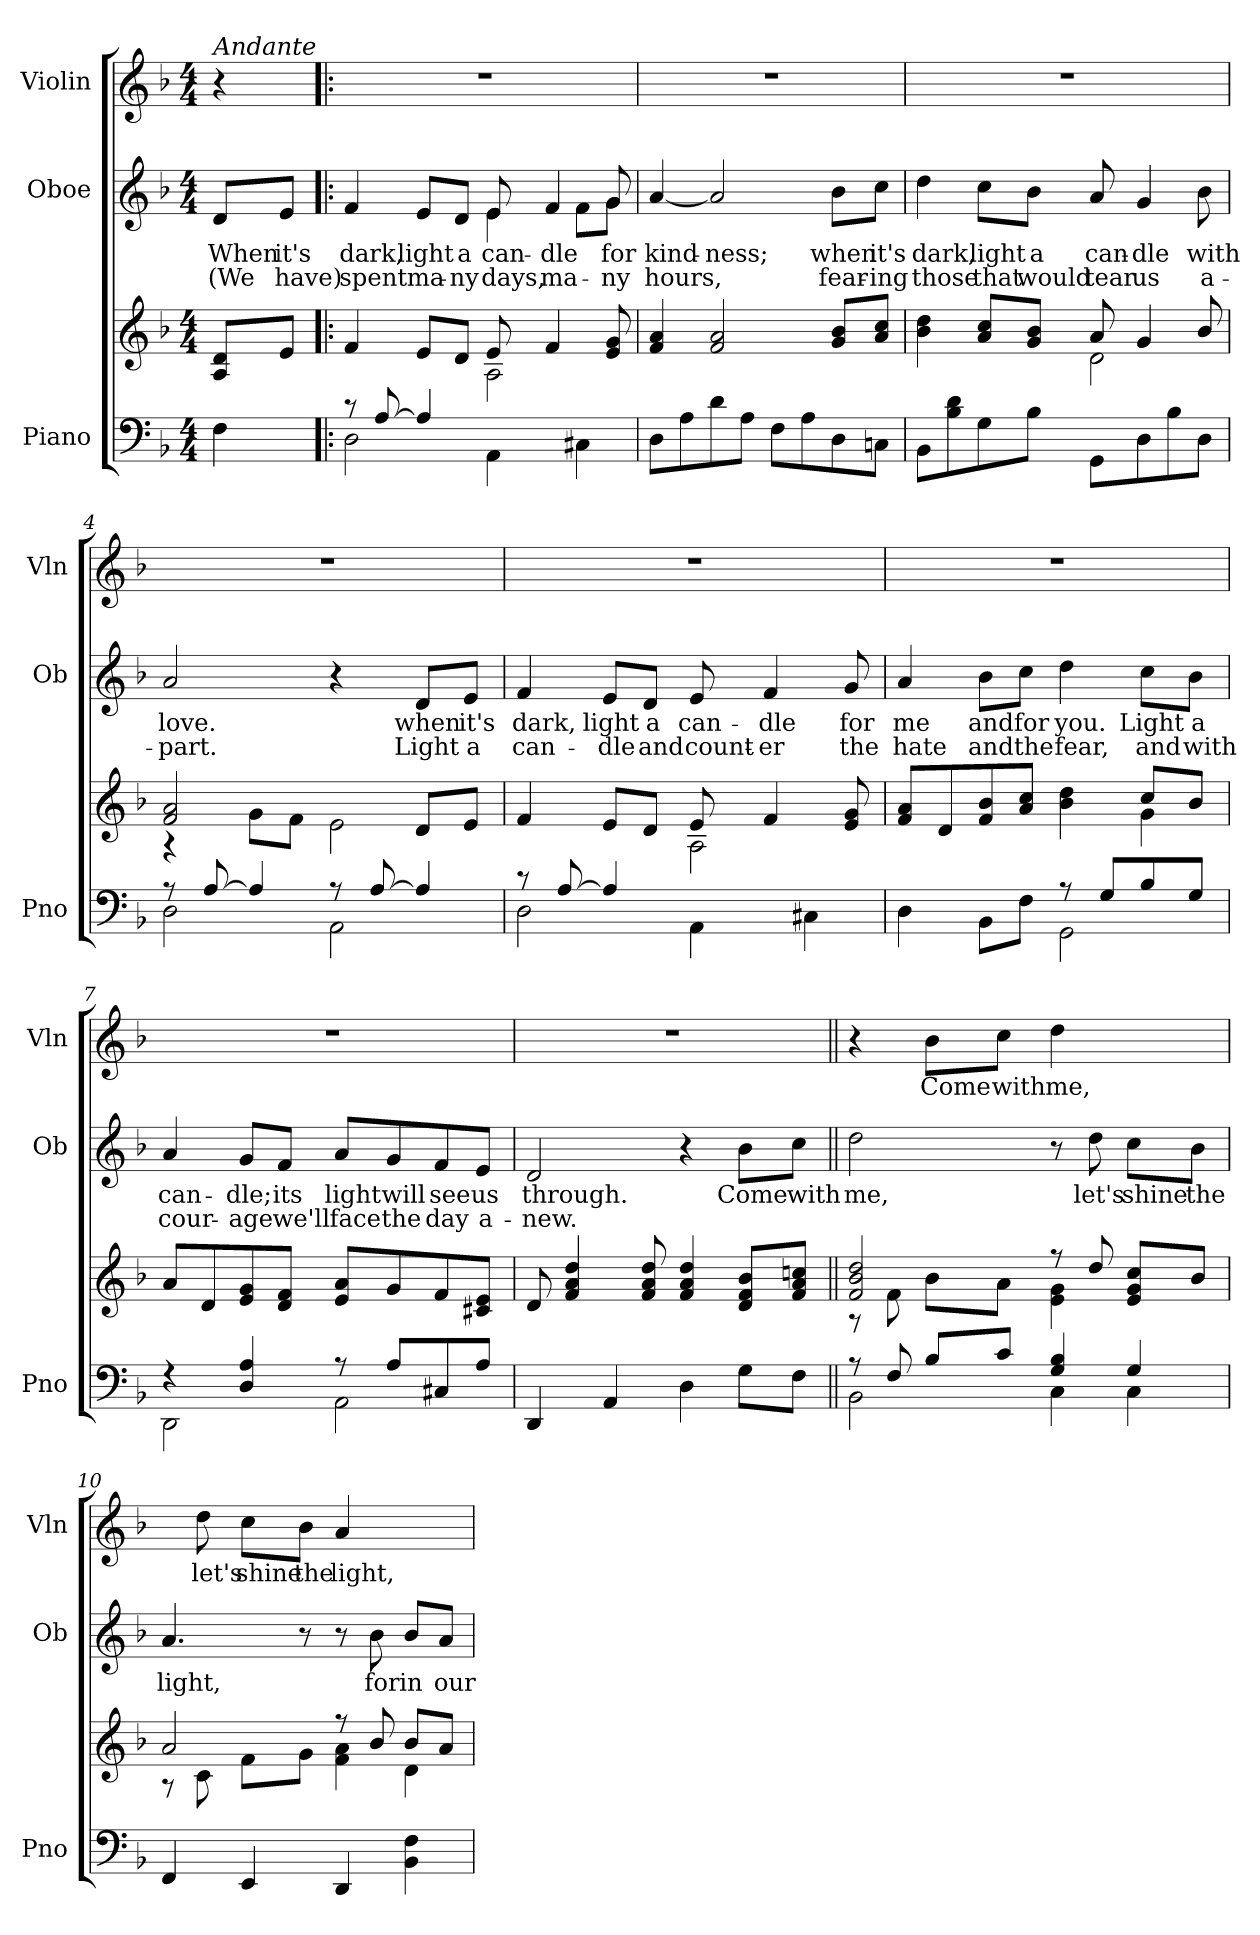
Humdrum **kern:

**kern	**kern	**kern	**text	**text	**kern	**text
*part3	*part3	*part2	*part2	*part2	*part1	*part1
*staff4	*staff3	*staff2	*staff2	*staff2	*staff1	*staff1
*I"Piano	*	*I"Oboe	*	*	*I"Violin	*
*I'Pno	*	*I'Ob	*	*	*I'Vln	*
*clefF4	*clefG2	*clefG2	*	*	*clefG2	*
*k[b-]	*k[b-]	*k[b-]	*	*	*k[b-]	*
*M4/4	*M4/4	*M4/4	*	*	*M4/4	*
*MM84	*MM84	*MM84	*	*	*MM84	*
=	=	=	=	=	=	=
!	!	!	!	!	!LO:TX:a:i:t=Andante	!
!	!	!	!LO:LY:b	!LO:LY:b	!	!
4F\	8A/ 8d/L	8d/L	When	(We	4r	.
!	!	!	!LO:LY:b	!LO:LY:b	!	!
.	8e/J	8e/J	it's	have)	.	.
=1!|:	=1!|:	=1!|:	=1!|:	=1!|:	=1!|:	=1!|:
*^	*^	*	*	*	*	*
!	!	!	!	!	!LO:LY:b	!LO:LY:b	!	!
*	*	*	*	*^	*	*	*	*
8r	2D\	4f/	2ryy	4f/	2ryy	dark,	spent	1r	.
[8A/	.	.	.	.	.	.	.	.	.
!	!	!	!	!	!	!LO:LY:b	!LO:LY:b	!	!
4A/]	.	8e/L	.	8e/L	.	light	ma-	.	.
!	!	!	!	!	!	!LO:LY:b	!LO:LY:b	!	!
.	.	8d/J	.	8d/J	.	a	-ny	.	.
!	!	!	!	!	!	!LO:LY:b	!LO:LY:b	!	!
2ryy	4AA\	8e/	2A\	8e/	4e\	can-	days,	.	.
!	!	!	!	!	!	!LO:LY:b	!LO:LY:b	!	!
.	.	4f/	.	4f/	.	-dle	ma-	.	.
.	4C#X\	.	.	.	8f\L	.	.	.	.
!	!	!	!	!	!	!LO:LY:b	!LO:LY:b	!	!
.	.	8e/ 8g/	.	8g/	8g\J	for	-ny	.	.
*v	*v	*	*	*	*	*	*	*	*
*	*v	*v	*	*	*	*	*	*
=2	=2	=2	=2	=2	=2	=2	=2
!	!	!LO:T:dash	!	!LO:LY:b	!LO:LY:b	!	!
*	*	*v	*v	*	*	*	*
8D\L	4f/ 4a/	[4a/	kind-	hours,	1r	.
8A\	.	.	.	.	.	.
!	!	!	!LO:LY:b	!	!	!
8d\	2f/ 2a/	2a/]	-ness;	.	.	.
8A\J	.	.	.	.	.	.
8F\L	.	.	.	.	.	.
8A\	.	.	.	.	.	.
!	!	!	!LO:LY:b	!LO:LY:b	!	!
8D\	8g/ 8b-/L	8b-\L	when	fear-	.	.
!	!	!	!LO:LY:b	!LO:LY:b	!	!
8Cni\J	8a/ 8cc/J	8cc\J	it's	-ing	.	.
!!LO:LB:g=z
=3	=3	=3	=3	=3	=3	=3
*	*^	*	*	*	*	*
!	!	!	!	!LO:LY:b	!LO:LY:b	!	!
8BB-\L	4b-\ 4dd\	2ryy	4dd\	dark,	those	1r	.
8B-\ 8d\	.	.	.	.	.	.	.
!	!	!	!	!LO:LY:b	!LO:LY:b	!	!
8G\	8a/ 8cc/L	.	8cc\L	light	that	.	.
!	!	!	!	!LO:LY:b	!LO:LY:b	!	!
8B-\J	8g/ 8b-/J	.	8b-\J	a	would	.	.
!	!	!	!	!LO:LY:b	!LO:LY:b	!	!
8GG\L	8a/	2d\	8a/	can-	tear	.	.
!	!	!	!	!LO:LY:b	!LO:LY:b	!	!
8D\	4g/	.	4g/	-dle	us	.	.
8B-\	.	.	.	.	.	.	.
!	!	!	!	!LO:LY:b	!LO:LY:b	!	!
8D\J	8b-/	.	8b-\	with	a-	.	.
=4	=4	=4	=4	=4	=4	=4	=4
*^	*	*	*	*	*	*	*
!	!	!	!	!	!LO:LY:b	!LO:LY:b	!	!
8rA	2D\	2f/ 2a/	4r	2a/	love.	-part.	1r	.
[<8A/	.	.	.	.	.	.	.	.
4A/]	.	.	8g\L	.	.	.	.	.
.	.	.	8f\J	.	.	.	.	.
8rA	2AA\	4ryy	2e\	4r	.	.	.	.
[<8A/	.	.	.	.	.	.	.	.
!	!	!	!	!	!LO:LY:b	!LO:LY:b	!	!
4A/]	.	8d/L	.	8d/L	when	Light	.	.
!	!	!	!	!	!LO:LY:b	!LO:LY:b	!	!
.	.	8e/J	.	8e/J	it's	a	.	.
=5	=5	=5	=5	=5	=5	=5	=5	=5
!	!	!	!	!	!LO:LY:b	!LO:LY:b	!	!
8r	2D\	4f/	2ryy	4f/	dark,	can-	1r	.
[8A/	.	.	.	.	.	.	.	.
!	!	!	!	!	!LO:LY:b	!LO:LY:b	!	!
4A/]	.	8e/L	.	8e/L	light	-dle	.	.
!	!	!	!	!	!LO:LY:b	!LO:LY:b	!	!
.	.	8d/J	.	8d/J	a	and	.	.
!	!	!	!	!	!LO:LY:b	!LO:LY:b	!	!
2ryy	4AA\	8e/	2A\	8e/	can-	count-	.	.
!	!	!	!	!	!LO:LY:b	!LO:LY:b	!	!
.	.	4f/	.	4f/	-dle	-er	.	.
.	4C#X\	.	.	.	.	.	.	.
!	!	!	!	!	!LO:LY:b	!LO:LY:b	!	!
.	.	8e/ 8g/	.	8g/	for	the	.	.
!!LO:LB:g=z
=6	=6	=6	=6	=6	=6	=6	=6	=6
!	!	!	!	!	!LO:LY:b	!LO:LY:b	!	!
4ryy	4D\	8f/ 8a/L	2.ryy	4a/	me	hate	1r	.
.	.	8d/	.	.	.	.	.	.
!	!	!	!	!	!LO:LY:b	!LO:LY:b	!	!
8ryy	8BB-\L	8f/ 8b-/	.	8b-\L	and	and	.	.
!	!	!	!	!	!LO:LY:b	!LO:LY:b	!	!
8ryy	8F\J	8a/ 8cc/J	.	8cc\J	for	the	.	.
!	!	!	!	!	!LO:LY:b	!LO:LY:b	!	!
8r	2GG\	4b-\ 4dd\	.	4dd\	you.	fear,	.	.
8G/L	.	.	.	.	.	.	.	.
!	!	!	!	!	!LO:LY:b	!LO:LY:b	!	!
8B-/	.	8cc/L	4g\	8cc\L	Light	and	.	.
!	!	!	!	!	!LO:LY:b	!LO:LY:b	!	!
8G/J	.	8b-/J	.	8b-\J	a	with	.	.
*	*	*v	*v	*	*	*	*	*
=7	=7	=7	=7	=7	=7	=7	=7
!	!	!	!	!LO:LY:b	!LO:LY:b	!	!
4r	2DD\	8a/L	4a/	can-	cour-	1r	.
.	.	8d/	.	.	.	.	.
!	!	!	!	!LO:LY:b	!LO:LY:b	!	!
4D/ 4A/	.	8e/ 8g/	8g/L	-dle;	-age	.	.
!	!	!	!	!LO:LY:b	!LO:LY:b	!	!
.	.	8d/ 8f/J	8f/J	its	we'll	.	.
!	!	!	!	!LO:LY:b	!LO:LY:b	!	!
8r	2AA\	8e/ 8a/L	8a/L	light	face	.	.
!	!	!	!	!LO:LY:b	!LO:LY:b	!	!
8A/L	.	8g/	8g/	will	the	.	.
!	!	!	!	!LO:LY:b	!LO:LY:b	!	!
8C#X/	.	8f/	8f/	see	day	.	.
!	!	!	!	!LO:LY:b	!LO:LY:b	!	!
8A/J	.	8c#X/ 8e/J	8e/J	us	a-	.	.
*v	*v	*	*	*	*	*	*
=8	=8	=8	=8	=8	=8	=8
!	!	!	!LO:LY:b	!LO:LY:b	!	!
4DD/	8d/	2d/	through.	-new.	1r	.
.	4f/ 4a/ 4dd/	.	.	.	.	.
4AA/	.	.	.	.	.	.
.	8f/ 8a/ 8dd/	.	.	.	.	.
4D\	4f/ 4a/ 4dd/	4r	.	.	.	.
!	!	!	!LO:LY:b	!	!	!
8G\L	8d/ 8f/ 8b-/L	8b-\L	Come	.	.	.
!	!	!	!LO:LY:b	!	!	!
8F\J	8f/ 8a/ 8ccni/J	8cc\J	with	.	.	.
!!LO:PB:g=z
=9||	=9||	=9||	=9||	=9||	=9||	=9||
*^	*^	*	*	*	*	*
!	!	!	!	!	!LO:LY:b	!	!	!
8rA	2BB-\	2f/ 2b-/ 2dd/	8r	2dd\	me,	.	4r	.
8F/	.	.	8f\	.	.	.	.	.
!	!	!	!	!	!	!	!	!LO:LY:b
8B-/L	.	.	8b-\L	.	.	.	8b-\L	Come
!	!	!	!	!	!	!	!	!LO:LY:b
8c/J	.	.	8a\J	.	.	.	8cc\J	with
!	!	!	!	!	!	!	!	!LO:LY:b
4G/ 4B-/	4C\	8rff	4e\ 4g\	8r	.	.	4dd\	me,
!	!	!	!	!	!LO:LY:b	!	!	!
.	.	8dd/	.	8dd\	let's	.	.	.
!	!	!	!	!	!LO:LY:b	!	!	!
4G/	4C\	8e/ 8g/ 8cc/L	4ryy	8cc\L	shine	.	4ryy	.
!	!	!	!	!	!LO:LY:b	!	!	!
.	.	8b-/J	.	8b-\J	the	.	.	.
*v	*v	*	*	*	*	*	*	*
=10	=10	=10	=10	=10	=10	=10	=10
!	!	!	!	!LO:LY:b	!	!	!
4FF/	2a/	8r	4.a/	light,	.	8ryy	.
!	!	!	!	!	!	!	!LO:LY:b
.	.	8c\	.	.	.	8dd\	let's
!	!	!	!	!	!	!	!LO:LY:b
4EE/	.	8f\L	.	.	.	8cc\L	shine
!	!	!	!	!	!	!	!LO:LY:b
.	.	8g\J	8r	.	.	8b-\J	the
!	!	!	!	!	!	!	!LO:LY:b
4DD/	8rff	4f\ 4a\	8r	.	.	4a/	light,
!	!	!	!	!LO:LY:b	!	!	!
.	8b-/	.	8b-\	for	.	.	.
!	!	!	!	!LO:LY:b	!	!	!
4BB-\ 4F\	8b-/L	4d\	8b-/L	in	.	4ryy	.
!	!	!	!	!LO:LY:b	!	!	!
.	8a/J	.	8a/J	our	.	.	.
*	*v	*v	*	*	*	*	*
=	=	=	=	=	=	=
*-	*-	*-	*-	*-	*-	*-
